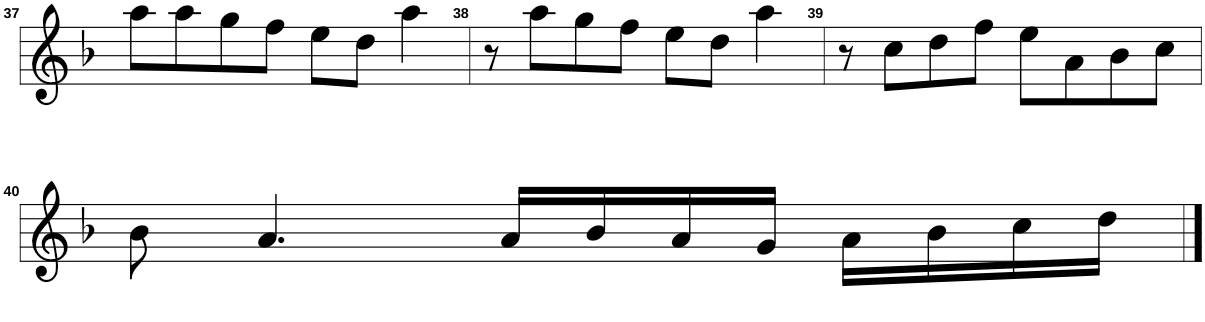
**kern
*part1
*staff1
*I"Piano
*I'Pno.
!!LO:PB:g=z
*clefG2
*k[b-]
*M4/4
=37
8aa\L
8aa\
8gg\
8ff\J
8ee\L
8dd\J
4aa\
=38
8r
8aa\L
8gg\
8ff\J
8ee\L
8dd\J
4aa\
=39
8r
8cc\L
8dd\
8ff\J
8ee\L
8a\
8b-\
8cc\J
!!LO:LB:g=z
=40
8b-\
4.a/
16a/LL
16b-/
16a/
16g/JJ
16a\LL
16b-\
16cc\
16dd\JJ
==
*-
